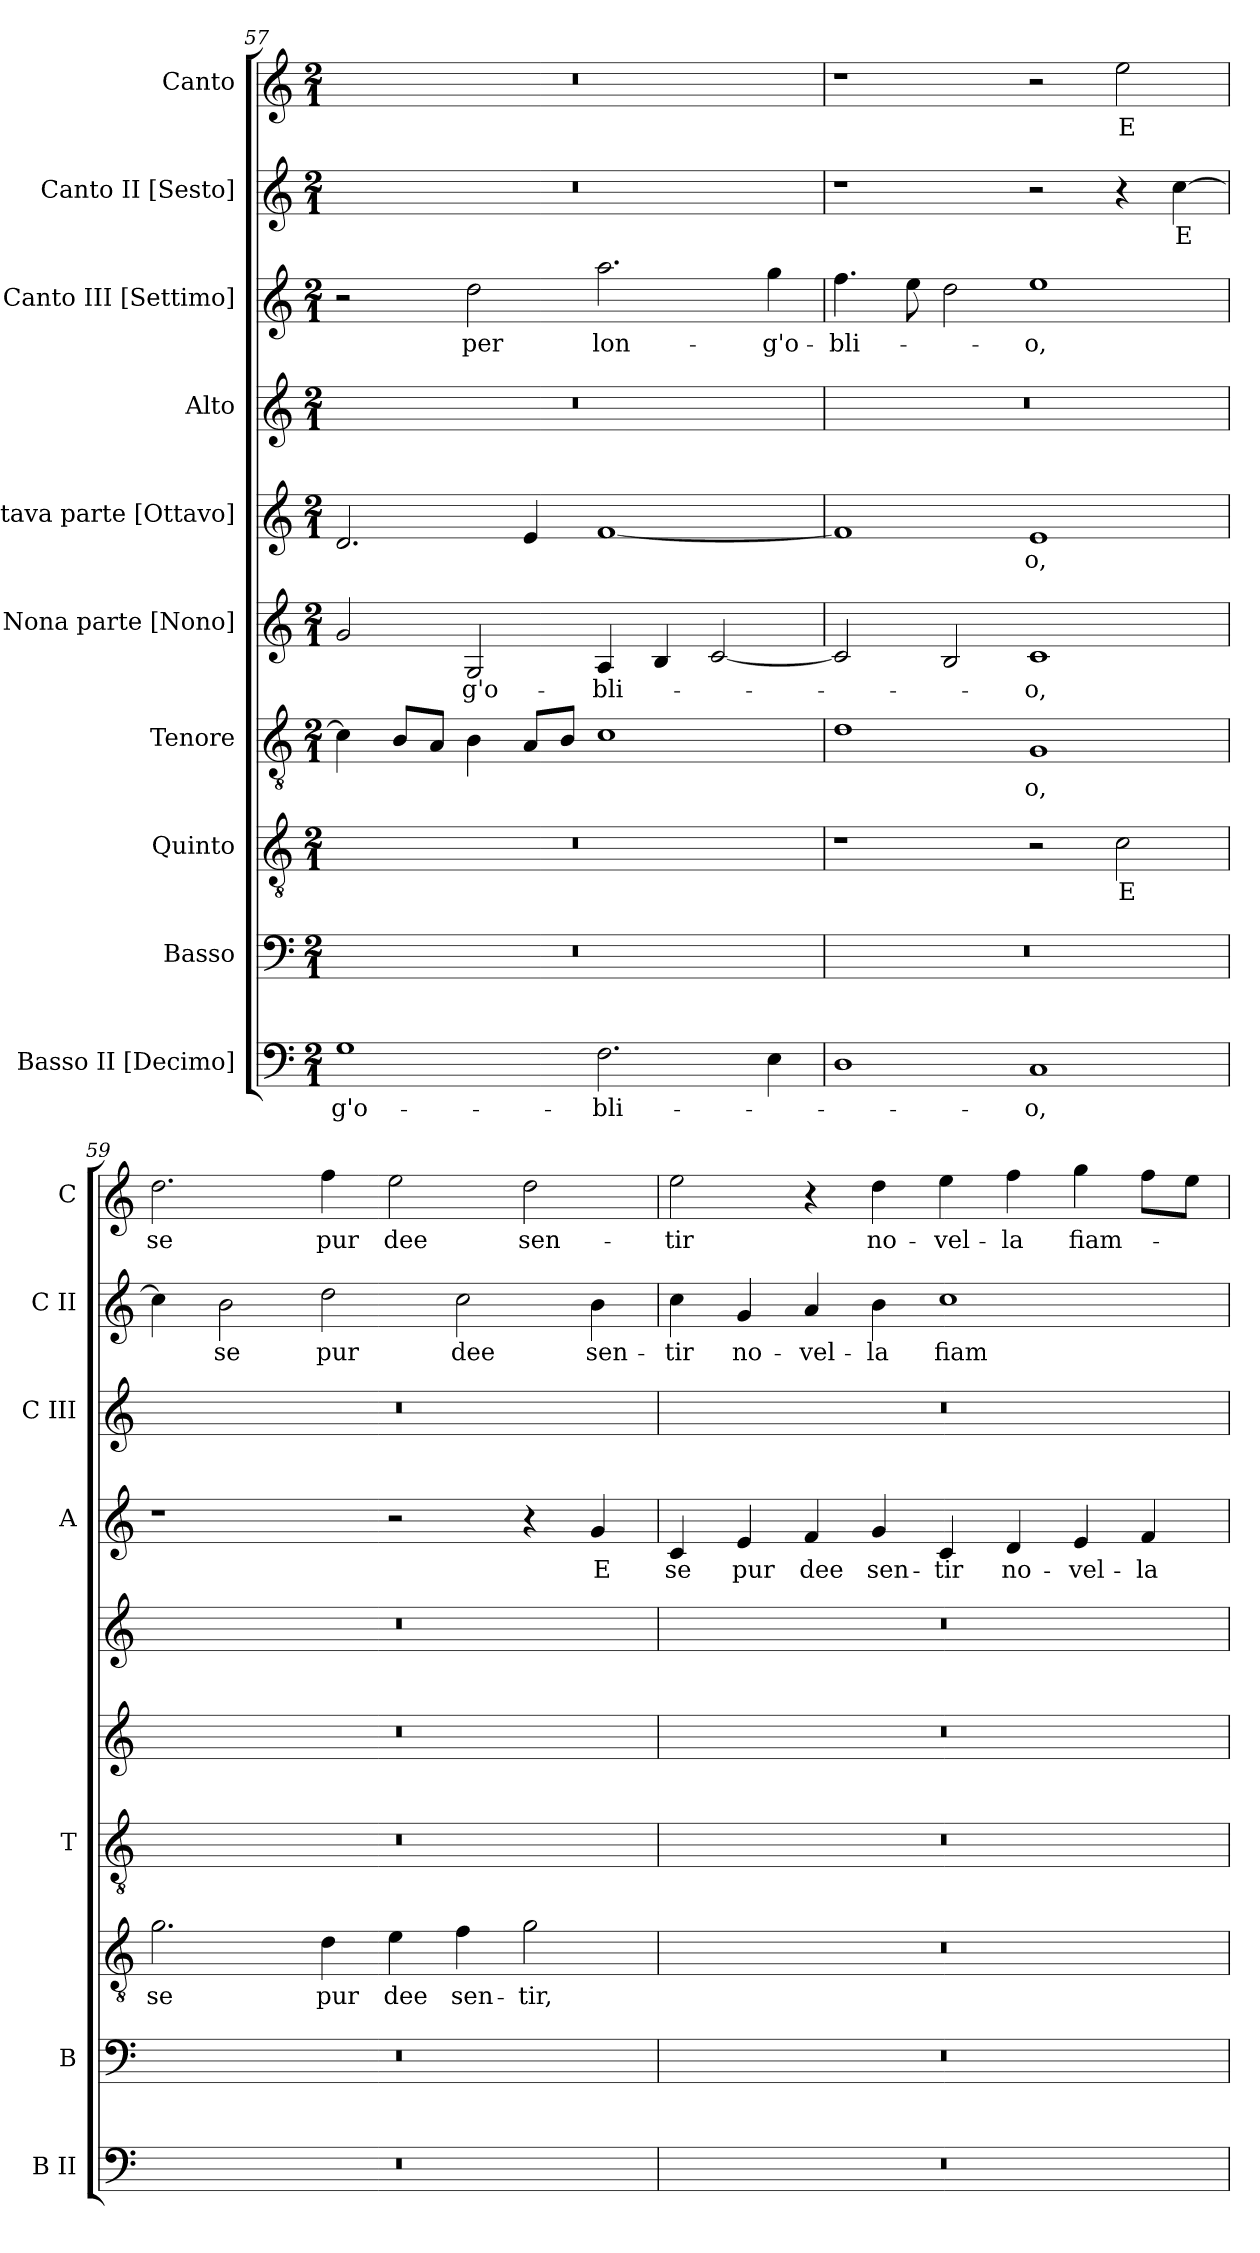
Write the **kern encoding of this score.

**kern	**text	**kern	**kern	**text	**kern	**text	**kern	**text	**kern	**text	**kern	**text	**kern	**text	**kern	**text	**kern	**text
*part10	*part10	*part9	*part8	*part8	*part7	*part7	*part6	*part6	*part5	*part5	*part4	*part4	*part3	*part3	*part2	*part2	*part1	*part1
*staff10	*staff10	*staff9	*staff8	*staff8	*staff7	*staff7	*staff6	*staff6	*staff5	*staff5	*staff4	*staff4	*staff3	*staff3	*staff2	*staff2	*staff1	*staff1
*I"Basso II [Decimo]	*	*I"Basso	*I"Quinto	*	*I"Tenore	*	*I"Nona parte [Nono]	*	*I"Ottava parte [Ottavo]	*	*I"Alto	*	*I"Canto III [Settimo]	*	*I"Canto II [Sesto]	*	*I"Canto	*
*I'B II	*	*I'B	*	*	*I'T	*	*	*	*	*	*I'A	*	*I'C III	*	*I'C II	*	*I'C	*
*clefF4	*	*clefF4	*clefGv2	*	*clefGv2	*	*clefG2	*	*clefG2	*	*clefG2	*	*clefG2	*	*clefG2	*	*clefG2	*
*k[]	*	*k[]	*k[]	*	*k[]	*	*k[]	*	*k[]	*	*k[]	*	*k[]	*	*k[]	*	*k[]	*
*C:	*	*C:	*C:	*	*C:	*	*C:	*	*C:	*	*C:	*	*C:	*	*C:	*	*C:	*
*M2/1	*	*M2/1	*M2/1	*	*M2/1	*	*M2/1	*	*M2/1	*	*M2/1	*	*M2/1	*	*M2/1	*	*M2/1	*
=57	=57	=57	=57	=57	=57	=57	=57	=57	=57	=57	=57	=57	=57	=57	=57	=57	=57	=57
1G	-g'o-	0r	0r	.	4c]	.	2g	.	2.d	.	0r	.	2r	.	0r	.	0r	.
.	.	.	.	.	8BL	.	.	.	.	.	.	.	.	.	.	.	.	.
.	.	.	.	.	8AJ	.	.	.	.	.	.	.	.	.	.	.	.	.
.	.	.	.	.	4B	.	2G	-g'o-	.	.	.	.	2dd	per	.	.	.	.
.	.	.	.	.	8AL	.	.	.	4e	.	.	.	.	.	.	.	.	.
.	.	.	.	.	8BJ	.	.	.	.	.	.	.	.	.	.	.	.	.
2.F	-bli-	.	.	.	1c	.	4A	-bli-	[1f	.	.	.	2.aa	lon-	.	.	.	.
.	.	.	.	.	.	.	4B	.	.	.	.	.	.	.	.	.	.	.
.	.	.	.	.	.	.	[2c	.	.	.	.	.	.	.	.	.	.	.
4E	.	.	.	.	.	.	.	.	.	.	.	.	4gg	-g'o-	.	.	.	.
=58	=58	=58	=58	=58	=58	=58	=58	=58	=58	=58	=58	=58	=58	=58	=58	=58	=58	=58
1D	.	0r	1r	.	1d	.	2c]	.	1f]	.	0r	.	4.ff	-bli-	1r	.	1r	.
.	.	.	.	.	.	.	.	.	.	.	.	.	8ee	.	.	.	.	.
.	.	.	.	.	.	.	2B	.	.	.	.	.	2dd	.	.	.	.	.
1C	-o,	.	2r	.	1G	-o,	1c	-o,	1e	-o,	.	.	1ee	-o,	2r	.	2r	.
.	.	.	2c	E	.	.	.	.	.	.	.	.	.	.	4r	.	2ee	E
.	.	.	.	.	.	.	.	.	.	.	.	.	.	.	[4cc	E	.	.
=59	=59	=59	=59	=59	=59	=59	=59	=59	=59	=59	=59	=59	=59	=59	=59	=59	=59	=59
0r	.	0r	2.g	se	0r	.	0r	.	0r	.	1r	.	0r	.	4cc]	.	2.dd	se
.	.	.	.	.	.	.	.	.	.	.	.	.	.	.	2b	se	.	.
.	.	.	4d	pur	.	.	.	.	.	.	.	.	.	.	2dd	pur	4ff	pur
.	.	.	4e	dee	.	.	.	.	.	.	2r	.	.	.	.	.	2ee	dee
.	.	.	4f	sen-	.	.	.	.	.	.	.	.	.	.	2cc	dee	.	.
.	.	.	2g	-tir,	.	.	.	.	.	.	4r	.	.	.	.	.	2dd	sen-
.	.	.	.	.	.	.	.	.	.	.	4g	E	.	.	4b	sen-	.	.
=60	=60	=60	=60	=60	=60	=60	=60	=60	=60	=60	=60	=60	=60	=60	=60	=60	=60	=60
0r	.	0r	0r	.	0r	.	0r	.	0r	.	4c	se	0r	.	4cc	-tir	2ee	-tir
.	.	.	.	.	.	.	.	.	.	.	4e	pur	.	.	4g	no-	.	.
.	.	.	.	.	.	.	.	.	.	.	4f	dee	.	.	4a	-vel-	4r	.
.	.	.	.	.	.	.	.	.	.	.	4g	sen-	.	.	4b	-la	4dd	no-
.	.	.	.	.	.	.	.	.	.	.	4c	-tir	.	.	1cc	fiam-	4ee	-vel-
.	.	.	.	.	.	.	.	.	.	.	4d	no-	.	.	.	.	4ff	-la
.	.	.	.	.	.	.	.	.	.	.	4e	-vel-	.	.	.	.	4gg	fiam-
.	.	.	.	.	.	.	.	.	.	.	4f	-la	.	.	.	.	8ffL	.
.	.	.	.	.	.	.	.	.	.	.	.	.	.	.	.	.	8eeJ	.
=	=	=	=	=	=	=	=	=	=	=	=	=	=	=	=	=	=	=
*-	*-	*-	*-	*-	*-	*-	*-	*-	*-	*-	*-	*-	*-	*-	*-	*-	*-	*-
